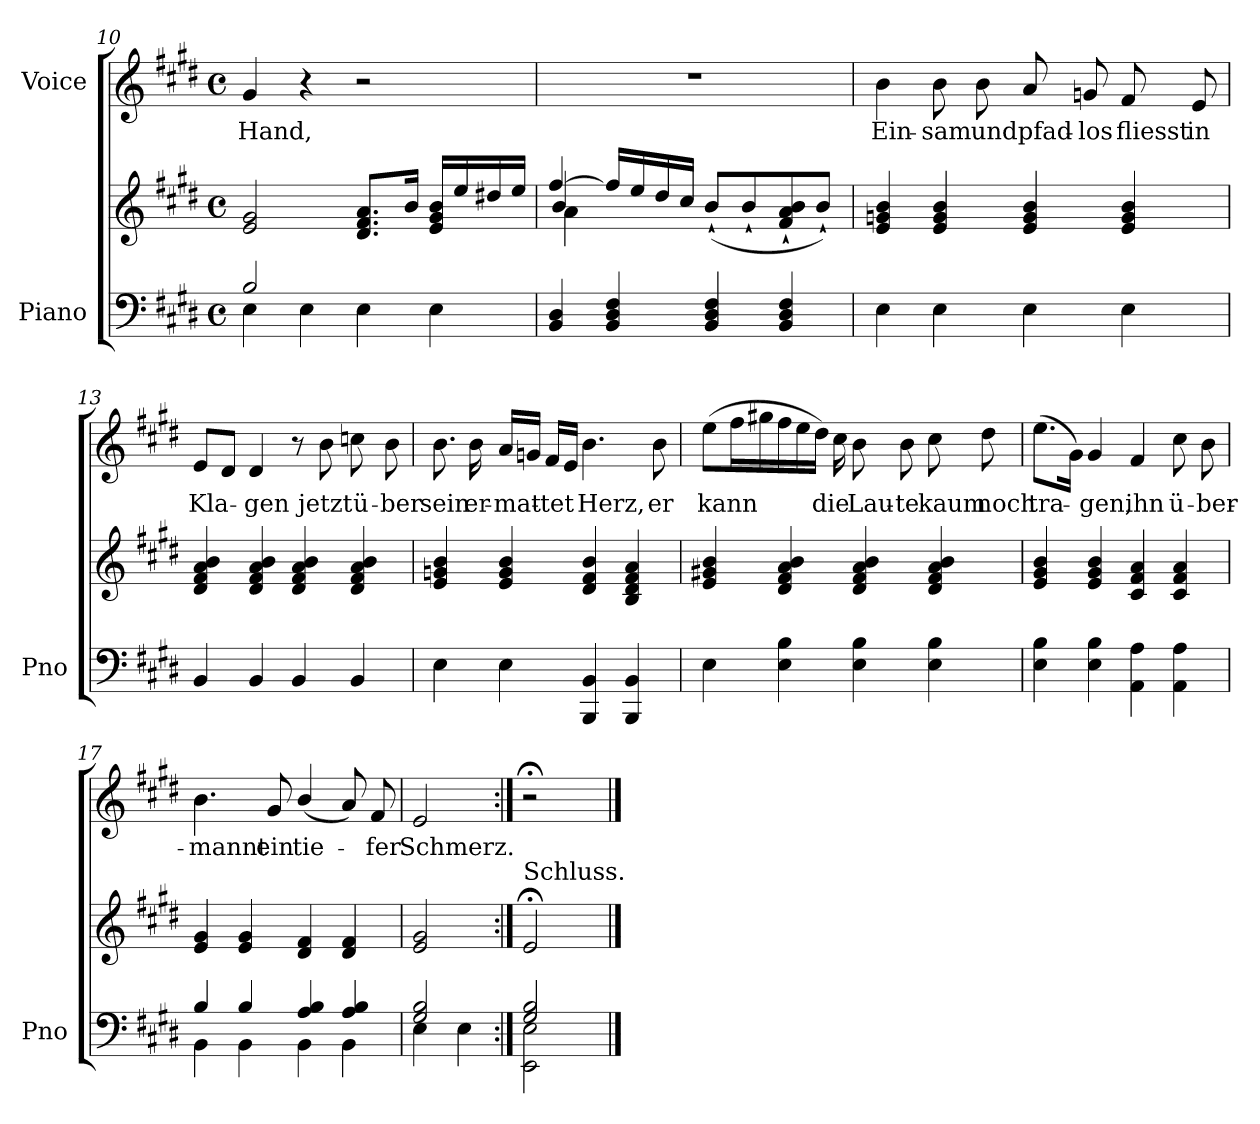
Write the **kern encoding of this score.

**kern	**kern	**kern	**text
*part2	*part2	*part1	*part1
*staff3	*staff2	*staff1	*staff1
*I"Piano	*	*I"Voice	*
*I'Pno	*	*	*
*clefF4	*clefG2	*clefG2	*
*k[f#c#g#d#]	*k[f#c#g#d#]	*k[f#c#g#d#]	*
*M4/4	*M4/4	*M4/4	*
*met(c)	*met(c)	*met(c)	*
=10	=10	=10	=10
*^	*	*	*
!	!	!	!	!LO:LY:b
4E\	2B/	2e/ 2g#/	4g#/	Hand,
4E\	.	.	4r	.
4E\	2ryy	8.d#/ 8.f#/ 8.a/L	2r	.
.	.	16b/Jk	.	.
4E\	.	16e/ 16g#/ 16b/LL	.	.
.	.	16ee/	.	.
.	.	16dd#X/	.	.
.	.	16ee/JJ	.	.
*v	*v	*	*	*
!!LO:PB:g=z
=11	=11	=11	=11
*	*^	*	*
*	*	*^	*	*
4BB/ 4D#/	[4ff#/	4b/	4a\	1r	.
4BB/ 4D#/ 4F#/	16ff#/LL]	4ryy	4rAyy	.	.
.	16ee/	.	.	.	.
.	16dd#/	.	.	.	.
.	16cc#/JJ	.	.	.	.
4BB/ 4D#/ 4F#/	(8b`/L	2ryy	2rAyy	.	.
.	8b`/	.	.	.	.
4BB/ 4D#/ 4F#/	8f#/` 8a/` 8b/`	.	.	.	.
.	8b`/J)	.	.	.	.
*	*v	*v	*v	*	*
=12	=12	=12	=12
!	!	!	!LO:LY:b
4E\	4e/ 4gn/ 4b/	4b\	Ein-
!	!	!	!LO:LY:b
4E\	4e/ 4g/ 4b/	8b\	-sam
!	!	!	!LO:LY:b
.	.	8b\	und
!	!	!	!LO:LY:b
4E\	4e/ 4g/ 4b/	8a/	pfad-
!	!	!	!LO:LY:b
.	.	8gn/	-los
!	!	!	!LO:LY:b
4E\	4e/ 4g/ 4b/	8f#/	fliesst
!	!	!	!LO:LY:b
.	.	8e/	in
=13	=13	=13	=13
!	!	!	!LO:LY:b
4BB/	4d#/ 4f#/ 4a/ 4b/	8e/L	Kla-
.	.	8d#/J	.
!	!	!	!LO:LY:b
4BB/	4d#/ 4f#/ 4a/ 4b/	4d#/	-gen
4BB/	4d#/ 4f#/ 4a/ 4b/	8r	.
!	!	!	!LO:LY:b
.	.	8b\	jetzt
!	!	!	!LO:LY:b
4BB/	4d#/ 4f#/ 4a/ 4b/	8ccn\	ü-
!	!	!	!LO:LY:b
.	.	8b\	-ber
!!LO:LB:g=z
=14	=14	=14	=14
!	!	!	!LO:LY:b
4E\	4e/ 4gn/ 4b/	8.b\	sein
!	!	!	!LO:LY:b
.	.	16b\	er-
!	!	!	!LO:LY:b
4E\	4e/ 4g/ 4b/	16a/LL	-mat-
.	.	16gn/JJ	.
!	!	!	!LO:LY:b
.	.	16f#/LL	-tet
.	.	16e/JJ	.
!	!	!	!LO:LY:b
4BBB/ 4BB/	4d#/ 4f#/ 4b/	4.b\	Herz,
4BBB/ 4BB/	4B/ 4d#/ 4f#/ 4a/	.	.
!	!	!	!LO:LY:b
.	.	8b\	er
=15	=15	=15	=15
!	!	!	!LO:LY:b
4E\	4e/ 4g#X/ 4b/	(8ee\L	kann
.	.	16ff#\L	.
.	.	16gg#X\	.
4E\ 4B\	4d#/ 4f#/ 4a/ 4b/	16ff#\	.
.	.	16ee\	.
.	.	16dd#\JJ)	.
!	!	!	!LO:LY:b
.	.	16cc#\	die
!	!	!	!LO:LY:b
4E\ 4B\	4d#/ 4f#/ 4a/ 4b/	8b\	Lau-
!	!	!	!LO:LY:b
.	.	8b\	-te
!	!	!	!LO:LY:b
4E\ 4B\	4d#/ 4f#/ 4a/ 4b/	8cc#\	kaum
!	!	!	!LO:LY:b
.	.	8dd#\	noch
=16	=16	=16	=16
!	!	!	!LO:LY:b
4E\ 4B\	4e/ 4g#/ 4b/	(8.ee\L	tra-
.	.	16g#\Jk)	.
!	!	!	!LO:LY:b
4E\ 4B\	4e/ 4g#/ 4b/	4g#/	-gen,
!	!	!	!LO:LY:b
4AA\ 4A\	4c#/ 4f#/ 4a/	4f#/	ihn
!	!	!	!LO:LY:b
4AA\ 4A\	4c#/ 4f#/ 4a/	8cc#\	ü-
!	!	!	!LO:LY:b
.	.	8b\	-ber-
!!LO:LB:g=z
=17	=17	=17	=17
*^	*	*	*
!	!	!	!	!LO:LY:b
4BB\	4B/	4e/ 4g#/	4.b\	-mannt
4BB\	4B/	4e/ 4g#/	.	.
!	!	!	!	!LO:LY:b
.	.	.	8g#/	ein
!	!	!	!	!LO:LY:b
4BB\	4A/ 4B/	4d#/ 4f#/	(4b/	tie-
4BB\	4A/ 4B/	4d#/ 4f#/	8a/)	.
!	!	!	!	!LO:LY:b
.	.	.	8f#/	-fer
=18	=18	=18	=18	=18
!	!	!	!	!LO:LY:b
4E\	2G#/ 2B/	2e/ 2g#/	2e/	Schmerz.
4E\	.	.	.	.
=19:|!	=19:|!	=19:|!	=19:|!	=19:|!
!	!	!LO:TX:a:t=Schluss.	!	!
2EE\ 2E\	2G#/ 2B/	2e;</	2r;<	.
*v	*v	*	*	*
==	==	==	==
*-	*-	*-	*-
